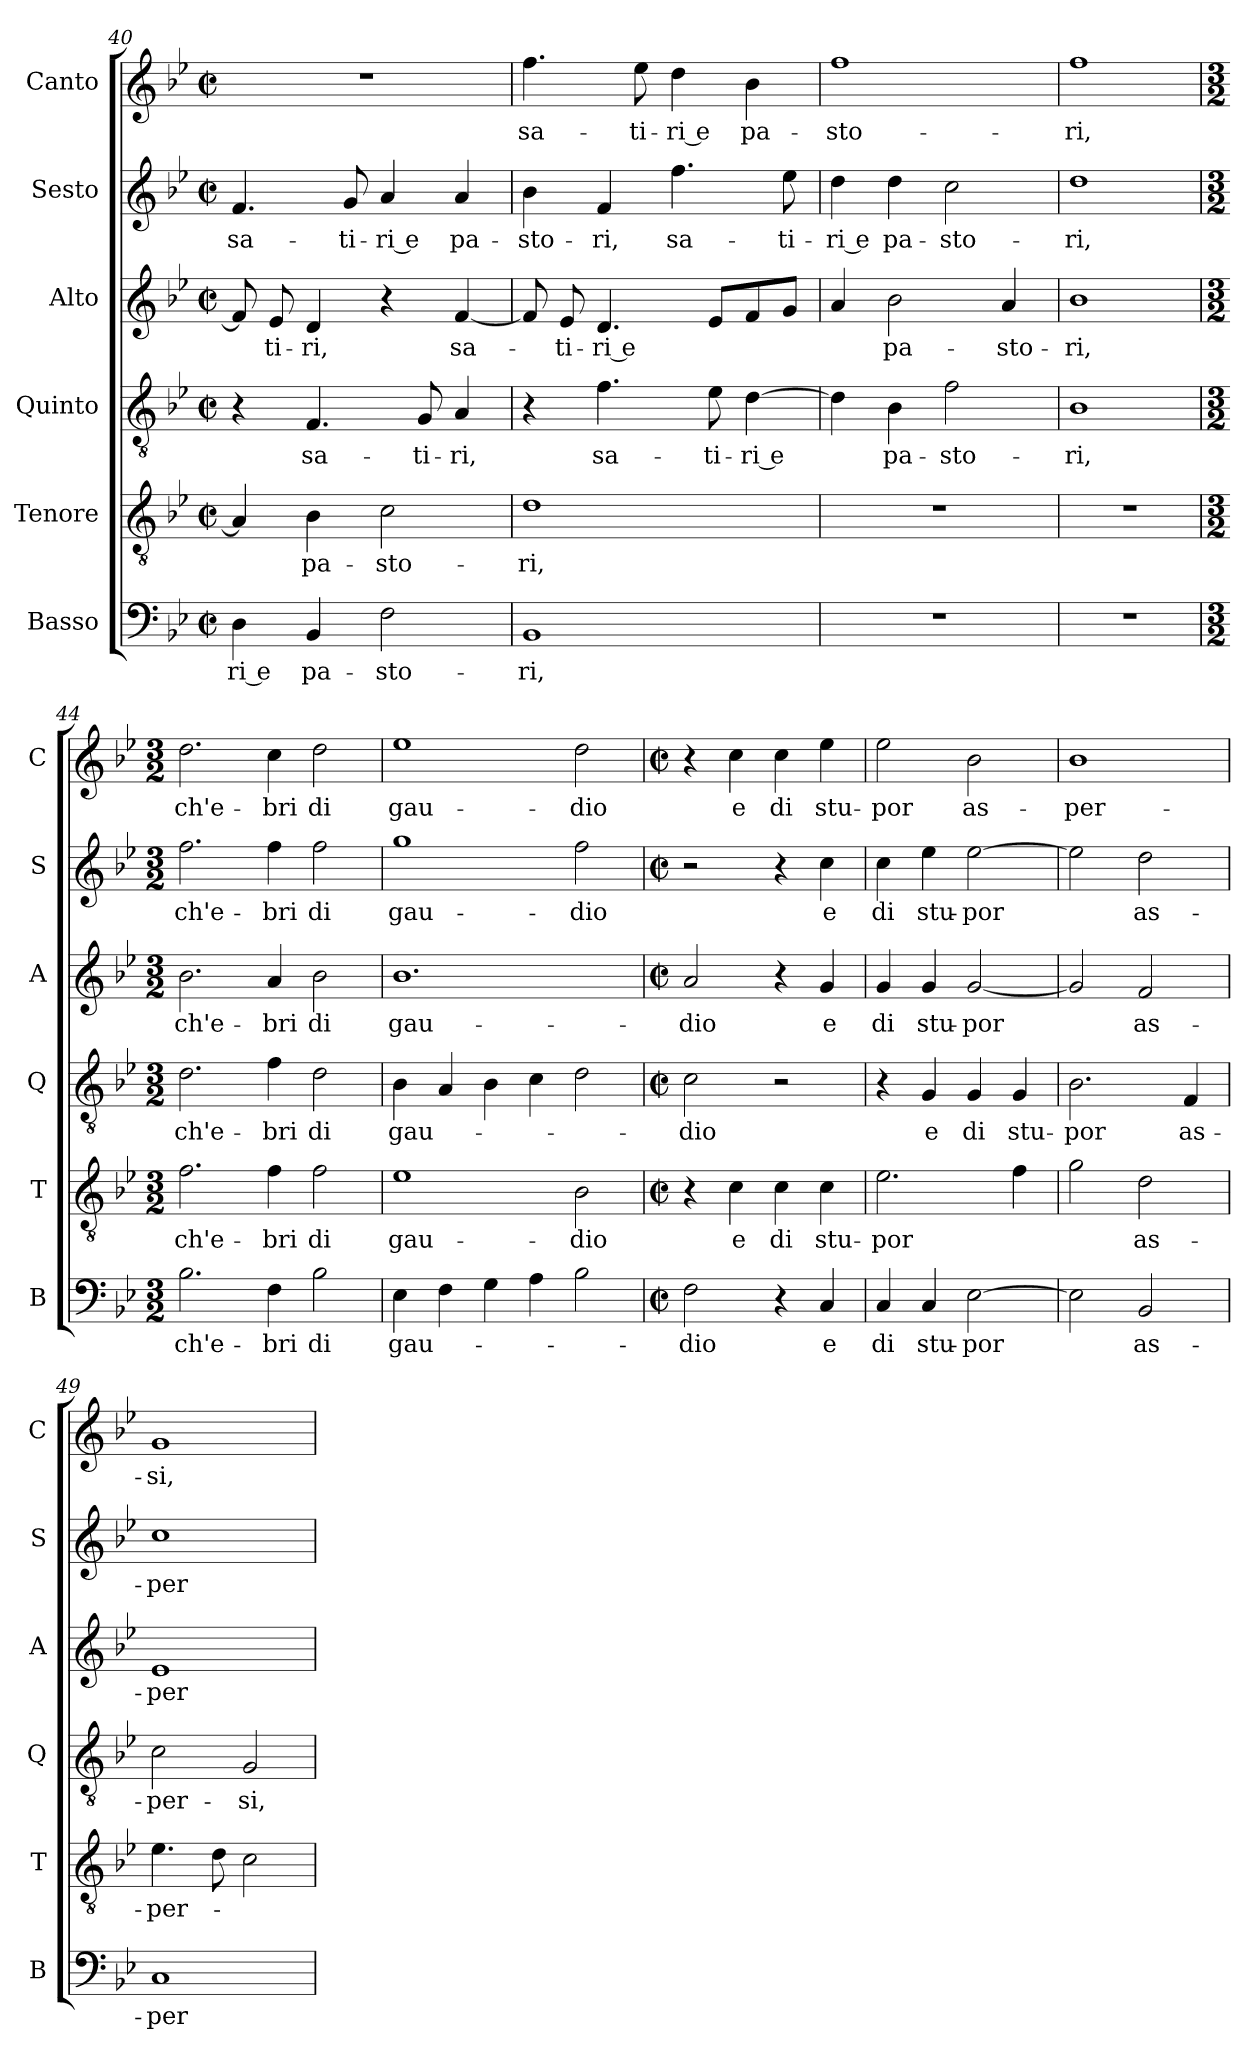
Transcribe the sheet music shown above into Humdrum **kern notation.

**kern	**text	**kern	**text	**kern	**text	**kern	**text	**kern	**text	**kern	**text
*part6	*part6	*part5	*part5	*part4	*part4	*part3	*part3	*part2	*part2	*part1	*part1
*staff6	*staff6	*staff5	*staff5	*staff4	*staff4	*staff3	*staff3	*staff2	*staff2	*staff1	*staff1
*I"Basso	*	*I"Tenore	*	*I"Quinto	*	*I"Alto	*	*I"Sesto	*	*I"Canto	*
*I'B	*	*I'T	*	*I'Q	*	*I'A	*	*I'S	*	*I'C	*
*clefF4	*	*clefGv2	*	*clefGv2	*	*clefG2	*	*clefG2	*	*clefG2	*
*k[b-e-]	*	*k[b-e-]	*	*k[b-e-]	*	*k[b-e-]	*	*k[b-e-]	*	*k[b-e-]	*
*B-:	*	*B-:	*	*B-:	*	*B-:	*	*B-:	*	*B-:	*
*M2/2	*	*M2/2	*	*M2/2	*	*M2/2	*	*M2/2	*	*M2/2	*
*met(c|)	*	*met(c|)	*	*met(c|)	*	*met(c|)	*	*met(c|)	*	*met(c|)	*
=40	=40	=40	=40	=40	=40	=40	=40	=40	=40	=40	=40
!	!LO:LY:b	!	!	!	!	!	!	!	!LO:LY:b	!	!
4D\	-ri e	4A/]	.	4r	.	8f/]	.	4.f/	sa-	1r	.
!	!	!	!	!	!	!	!LO:LY:b	!	!	!	!
.	.	.	.	.	.	8e-/	-ti-	.	.	.	.
!	!LO:LY:b	!	!LO:LY:b	!	!LO:LY:b	!	!LO:LY:b	!	!	!	!
4BB-/	pa-	4B-\	pa-	4.F/	sa-	4d/	-ri,	.	.	.	.
!	!	!	!	!	!	!	!	!	!LO:LY:b	!	!
.	.	.	.	.	.	.	.	8g/	-ti-	.	.
!	!LO:LY:b	!	!LO:LY:b	!	!	!	!	!	!LO:LY:b	!	!
2F\	-sto-	2c\	-sto-	.	.	4r	.	4a/	-ri e	.	.
!	!	!	!	!	!LO:LY:b	!	!	!	!	!	!
.	.	.	.	8G/	-ti-	.	.	.	.	.	.
!	!	!	!	!	!LO:LY:b	!	!LO:LY:b	!	!LO:LY:b	!	!
.	.	.	.	4A/	-ri,	[4f/	sa-	4a/	pa-	.	.
=41	=41	=41	=41	=41	=41	=41	=41	=41	=41	=41	=41
!	!LO:LY:b	!	!LO:LY:b	!	!	!	!	!	!LO:LY:b	!	!LO:LY:b
1BB-	-ri,	1d	-ri,	4r	.	8f/]	.	4b-\	-sto-	4.ff\	sa-
!	!	!	!	!	!	!	!LO:LY:b	!	!	!	!
.	.	.	.	.	.	8e-/	-ti-	.	.	.	.
!	!	!	!	!	!LO:LY:b	!	!LO:LY:b	!	!LO:LY:b	!	!
.	.	.	.	4.f\	sa-	4.d/	-ri e	4f/	-ri,	.	.
!	!	!	!	!	!	!	!	!	!	!	!LO:LY:b
.	.	.	.	.	.	.	.	.	.	8ee-\	-ti-
!	!	!	!	!	!	!	!	!	!LO:LY:b	!	!LO:LY:b
.	.	.	.	.	.	.	.	4.ff\	sa-	4dd\	-ri e
!	!	!	!	!	!LO:LY:b	!	!	!	!	!	!
.	.	.	.	8e-\	-ti-	8e-/L	.	.	.	.	.
!	!	!	!	!	!LO:LY:b	!	!	!	!	!	!LO:LY:b
.	.	.	.	[4d\	-ri e	8f/	.	.	.	4b-\	pa-
!	!	!	!	!	!	!	!	!	!LO:LY:b	!	!
.	.	.	.	.	.	8g/J	.	8ee-\	-ti-	.	.
=42	=42	=42	=42	=42	=42	=42	=42	=42	=42	=42	=42
!	!	!	!	!	!	!	!	!	!LO:LY:b	!	!LO:LY:b
1r	.	1r	.	4d\]	.	4a/	.	4dd\	-ri e	1ff	-sto-
!	!	!	!	!	!LO:LY:b	!	!LO:LY:b	!	!LO:LY:b	!	!
.	.	.	.	4B-\	pa-	2b-\	pa-	4dd\	pa-	.	.
!	!	!	!	!	!LO:LY:b	!	!	!	!LO:LY:b	!	!
.	.	.	.	2f\	-sto-	.	.	2cc\	-sto-	.	.
!	!	!	!	!	!	!	!LO:LY:b	!	!	!	!
.	.	.	.	.	.	4a/	-sto-	.	.	.	.
=43	=43	=43	=43	=43	=43	=43	=43	=43	=43	=43	=43
!	!	!	!	!	!LO:LY:b	!	!LO:LY:b	!	!LO:LY:b	!	!LO:LY:b
1r	.	1r	.	1B-	-ri,	1b-	-ri,	1dd	-ri,	1ff	-ri,
!!LO:LB:g=z
=44	=44	=44	=44	=44	=44	=44	=44	=44	=44	=44	=44
*M3/2	*	*M3/2	*	*M3/2	*	*M3/2	*	*M3/2	*	*M3/2	*
!	!LO:LY:b	!	!LO:LY:b	!	!LO:LY:b	!	!LO:LY:b	!	!LO:LY:b	!	!LO:LY:b
2.B-\	ch'e-	2.f\	ch'e-	2.d\	ch'e-	2.b-\	ch'e-	2.ff\	ch'e-	2.dd\	ch'e-
!	!LO:LY:b	!	!LO:LY:b	!	!LO:LY:b	!	!LO:LY:b	!	!LO:LY:b	!	!LO:LY:b
4F\	-bri	4f\	-bri	4f\	-bri	4a/	-bri	4ff\	-bri	4cc\	-bri
!	!LO:LY:b	!	!LO:LY:b	!	!LO:LY:b	!	!LO:LY:b	!	!LO:LY:b	!	!LO:LY:b
2B-\	di	2f\	di	2d\	di	2b-\	di	2ff\	di	2dd\	di
=45	=45	=45	=45	=45	=45	=45	=45	=45	=45	=45	=45
!	!LO:LY:b	!	!LO:LY:b	!	!LO:LY:b	!	!LO:LY:b	!	!LO:LY:b	!	!LO:LY:b
4E-\	gau-	1e-	gau-	4B-\	gau-	1.b-	gau-	1gg	gau-	1ee-	gau-
4F\	.	.	.	4A/	.	.	.	.	.	.	.
4G\	.	.	.	4B-\	.	.	.	.	.	.	.
4A\	.	.	.	4c\	.	.	.	.	.	.	.
!	!	!	!LO:LY:b	!	!	!	!	!	!LO:LY:b	!	!LO:LY:b
2B-\	.	2B-\	-dio	2d\	.	.	.	2ff\	-dio	2dd\	-dio
=46	=46	=46	=46	=46	=46	=46	=46	=46	=46	=46	=46
*M2/2	*	*M2/2	*	*M2/2	*	*M2/2	*	*M2/2	*	*M2/2	*
*met(c|)	*	*met(c|)	*	*met(c|)	*	*met(c|)	*	*met(c|)	*	*met(c|)	*
!	!LO:LY:b	!	!	!	!LO:LY:b	!	!LO:LY:b	!	!	!	!
2F\	-dio	4r	.	2c\	-dio	2a/	-dio	2r	.	4r	.
!	!	!	!LO:LY:b	!	!	!	!	!	!	!	!LO:LY:b
.	.	4c\	e	.	.	.	.	.	.	4cc\	e
!	!	!	!LO:LY:b	!	!	!	!	!	!	!	!LO:LY:b
4r	.	4c\	di	2r	.	4r	.	4r	.	4cc\	di
!	!LO:LY:b	!	!LO:LY:b	!	!	!	!LO:LY:b	!	!LO:LY:b	!	!LO:LY:b
4C/	e	4c\	stu-	.	.	4g/	e	4cc\	e	4ee-\	stu-
=47	=47	=47	=47	=47	=47	=47	=47	=47	=47	=47	=47
!	!LO:LY:b	!	!LO:LY:b	!	!	!	!LO:LY:b	!	!LO:LY:b	!	!LO:LY:b
4C/	di	2.e-\	-por	4r	.	4g/	di	4cc\	di	2ee-\	-por
!	!LO:LY:b	!	!	!	!LO:LY:b	!	!LO:LY:b	!	!LO:LY:b	!	!
4C/	stu-	.	.	4G/	e	4g/	stu-	4ee-\	stu-	.	.
!	!LO:LY:b	!	!	!	!LO:LY:b	!	!LO:LY:b	!	!LO:LY:b	!	!LO:LY:b
[2E-\	-por	.	.	4G/	di	[2g/	-por	[2ee-\	-por	2b-\	as-
!	!	!	!	!	!LO:LY:b	!	!	!	!	!	!
.	.	4f\	.	4G/	stu-	.	.	.	.	.	.
=48	=48	=48	=48	=48	=48	=48	=48	=48	=48	=48	=48
!	!	!	!	!	!LO:LY:b	!	!	!	!	!	!LO:LY:b
2E-\]	.	2g\	.	2.B-\	-por	2g/]	.	2ee-\]	.	1b-	-per-
!	!LO:LY:b	!	!LO:LY:b	!	!	!	!LO:LY:b	!	!LO:LY:b	!	!
2BB-/	as-	2d\	as-	.	.	2f/	as-	2dd\	as-	.	.
!	!	!	!	!	!LO:LY:b	!	!	!	!	!	!
.	.	.	.	4F/	as-	.	.	.	.	.	.
=49	=49	=49	=49	=49	=49	=49	=49	=49	=49	=49	=49
!	!LO:LY:b	!	!LO:LY:b	!	!LO:LY:b	!	!LO:LY:b	!	!LO:LY:b	!	!LO:LY:b
1C	-per-	4.e-\	-per-	2c\	-per-	1e-	-per-	1cc	-per-	1g	-si,
.	.	8d\	.	.	.	.	.	.	.	.	.
!	!	!	!	!	!LO:LY:b	!	!	!	!	!	!
.	.	2c\	.	2G/	-si,	.	.	.	.	.	.
=	=	=	=	=	=	=	=	=	=	=	=
*-	*-	*-	*-	*-	*-	*-	*-	*-	*-	*-	*-
